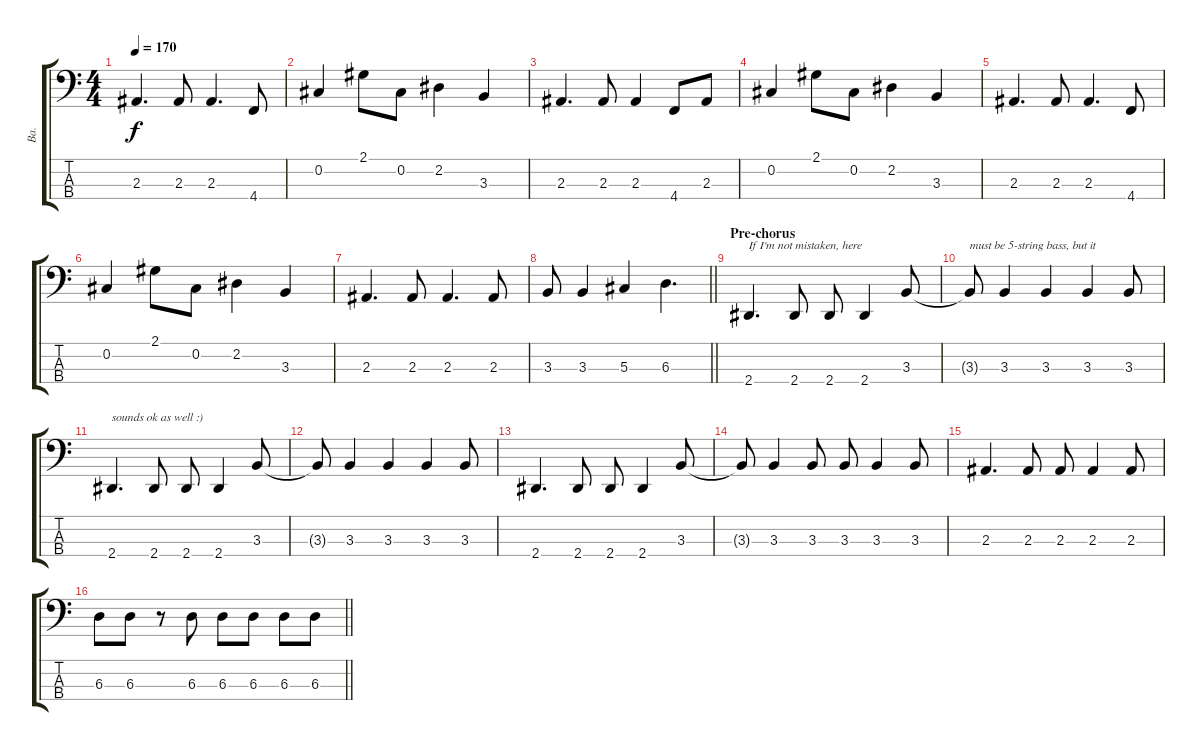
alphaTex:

\track ("Ba." "Ba.") {instrument electricbassfinger}
\staff {score tabs}
\tuning (Gb2 Db2 Ab1 Db1) {hide}
\ts (4 4)
\tempo 170
\clef f4
\ks c
2.3.4{d dy f} 2.3.8 2.3.4{d} 4.4.8 |
0.2.4 2.1.8 0.2.8 2.2.4 3.3.4 |
2.3.4{d} 2.3.8 2.3.4 4.4.8 2.3.8 |
0.2.4 2.1.8 0.2.8 2.2.4 3.3.4 |
2.3.4{d} 2.3.8 2.3.4{d} 4.4.8 |
0.2.4 2.1.8 0.2.8 2.2.4 3.3.4 |
2.3.4{d} 2.3.8 2.3.4{d} 2.3.8 |
\barLineRight lightlight
3.3.8 3.3.4 5.3.4 6.3.4{d} |
\section ("" "Pre-chorus")
2.4.4{d txt "If I'm not mistaken, here"} 2.4.8 2.4.8 2.4.4 3.3.8 |
3.3{t}.8{txt "must be 5-string bass, but it"} 3.3.4 3.3.4 3.3.4 3.3.8 |
2.4.4{d txt "sounds ok as well :)"} 2.4.8 2.4.8 2.4.4 3.3.8 |
3.3{t}.8 3.3.4 3.3.4 3.3.4 3.3.8 |
2.4.4{d} 2.4.8 2.4.8 2.4.4 3.3.8 |
3.3{t}.8 3.3.4 3.3.8 3.3.8 3.3.4 3.3.8 |
2.3.4{d} 2.3.8 2.3.8 2.3.4 2.3.8 |
\barLineRight lightlight
6.3.8 6.3.8 r.8 6.3.8 6.3.8 6.3.8 6.3.8 6.3.8
